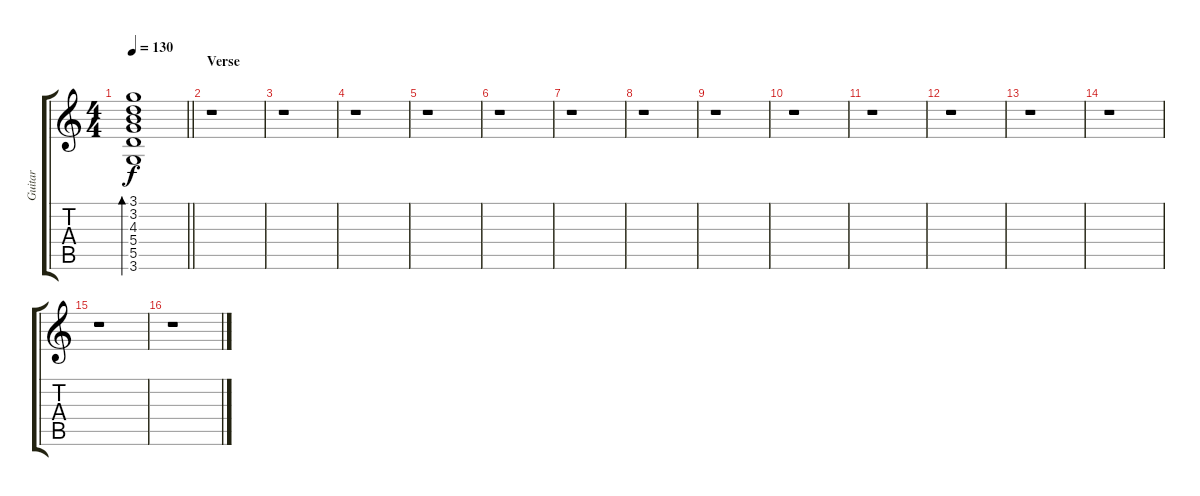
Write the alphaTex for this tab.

\track ("Guitar" "Guitar") {instrument acousticguitarsteel}
\staff {score tabs}
\tuning (E4 B3 G3 D3 A2 E2) {hide}
\ts (4 4)
\tempo 130
\clef g2
\barLineRight lightlight
\ks c
(3.1 3.2 4.3 5.4 5.5 3.6).1{bd 60 dy f} |
\section ("" "Verse")
r.1 |
r.1 |
r.1 |
r.1 |
r.1 |
r.1 |
r.1 |
r.1 |
r.1 |
r.1 |
r.1 |
r.1 |
r.1 |
r.1 |
r.1
